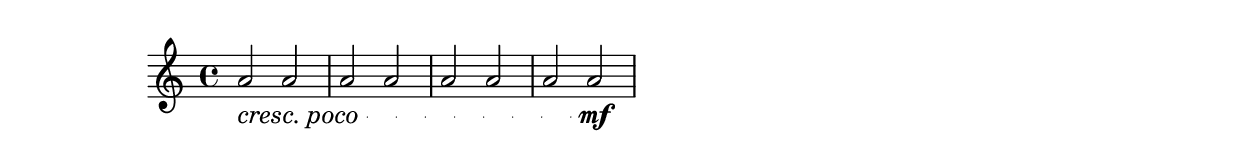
%% DO NOT EDIT this file manually; it is automatically
%% generated from LSR http://lsr.dsi.unimi.it
%% Make any changes in LSR itself, or in Documentation/snippets/new/ ,
%% and then run scripts/auxiliar/makelsr.py
%%
%% This file is in the public domain.
\version "2.16.0"

\header {
  lsrtags = "expressive-marks, tweaks-and-overrides"

  texidoc = "
The text used for crescendos and decrescendos can be changed by
modifying the context properties @code{crescendoText} and
@code{decrescendoText}.

The style of the spanner line can be changed by modifying the
@code{'style} property of @code{DynamicTextSpanner}.  The default value
is @code{'dashed-line}, and other possible values include @code{'line},
@code{'dotted-line} and @code{'none}.

"
  doctitle = "Changing text and spanner styles for text dynamics"
} % begin verbatim


\relative c'' {
  \set crescendoText = \markup { \italic { cresc. poco } }
  \set crescendoSpanner = #'text
  \override DynamicTextSpanner #'style = #'dotted-line
  a2\< a
  a2 a
  a2 a
  a2 a\mf
}
